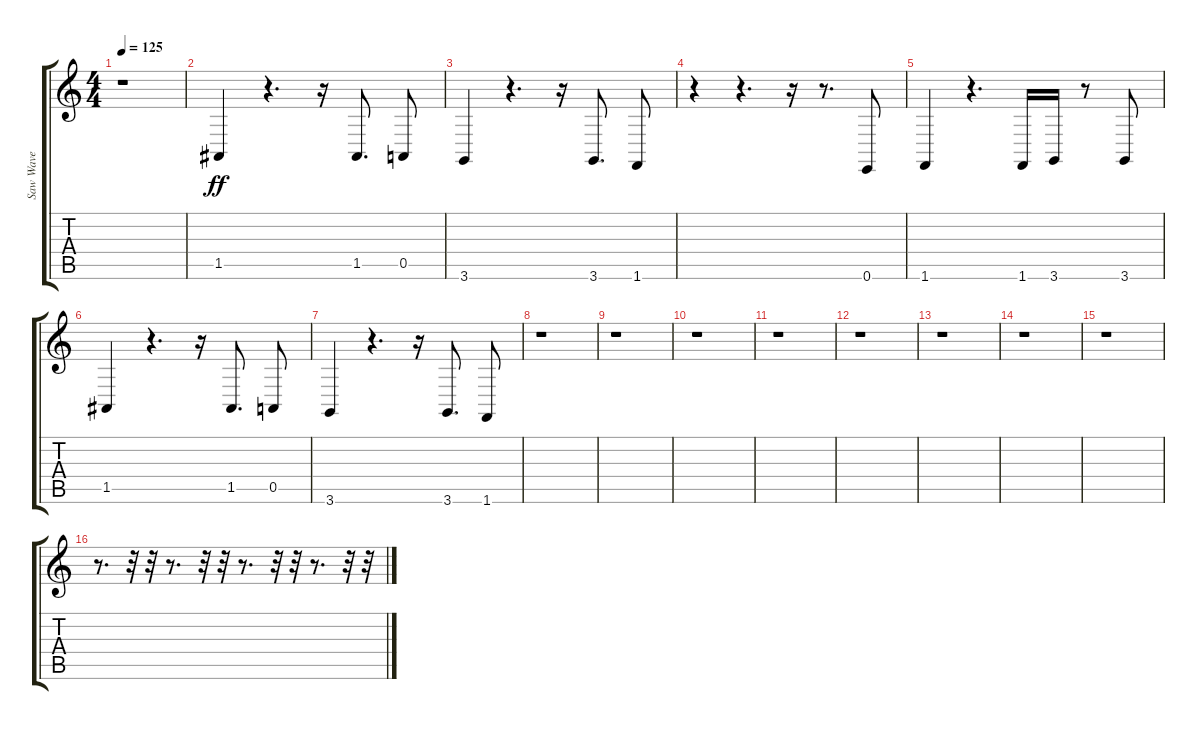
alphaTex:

\track ("Saw Wave  " "Saw Wave  ") {instrument lead2sawtooth}
\staff {score tabs}
\tuning (E4 B3 G3 D3 A2 E2) {hide}
\ts (4 4)
\tempo 125
\clef g2
\ks c
r.1{dy ff} |
1.5.4 r.4{d} r.16 1.5.8{d} 0.5.8 |
3.6.4 r.4{d} r.16 3.6.8{d} 1.6.8 |
r.4 r.4{d} r.16 r.8{d} 0.6.8 |
1.6.4 r.4{d} 1.6.16 3.6.16 r.8 3.6.8 |
1.5.4 r.4{d} r.16 1.5.8{d} 0.5.8 |
3.6.4 r.4{d} r.16 3.6.8{d} 1.6.8 |
r.1 |
r.1 |
r.1 |
r.1 |
r.1 |
r.1 |
r.1 |
r.1 |
r.8{d} r.32 r.32 r.8{d} r.32 r.32 r.8{d} r.32 r.32 r.8{d} r.32 r.32
